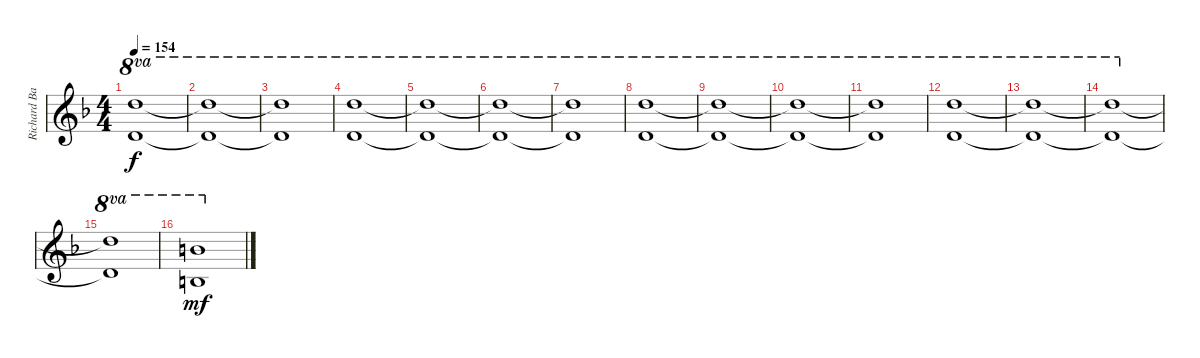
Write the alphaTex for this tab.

\track ("Richard Barbieri Synth/Strings" "Richard Ba") {instrument synthstrings1}
\staff {score}
\tuning (E4 B3 G3 D3 A2 E2) {hide}
\ts (4 4)
\tempo 154
\clef g2
\ks dminor
(22.1{t} 19.3{t}).1{ot 8va dy f} |
(22.1{t} 19.3{t}).1{ot 8va} |
(22.1{t} 19.3{t}).1{ot 8va} |
(22.1 19.3).1{ot 8va} |
(22.1{t} 19.3{t}).1{ot 8va} |
(22.1{t} 19.3{t}).1{ot 8va} |
(22.1{t} 19.3{t}).1{ot 8va} |
(22.1 19.3).1{ot 8va} |
(22.1{t} 19.3{t}).1{ot 8va} |
(22.1{t} 19.3{t}).1{ot 8va} |
(22.1{t} 19.3{t}).1{ot 8va} |
(22.1 19.3).1{ot 8va} |
(22.1{t} 19.3{t}).1{ot 8va} |
(22.1{t} 19.3{t}).1{ot 8va} |
(22.1{t} 19.3{t}).1{ot 8va} |
(19.1 16.3).1{ot 8va dy mf}
